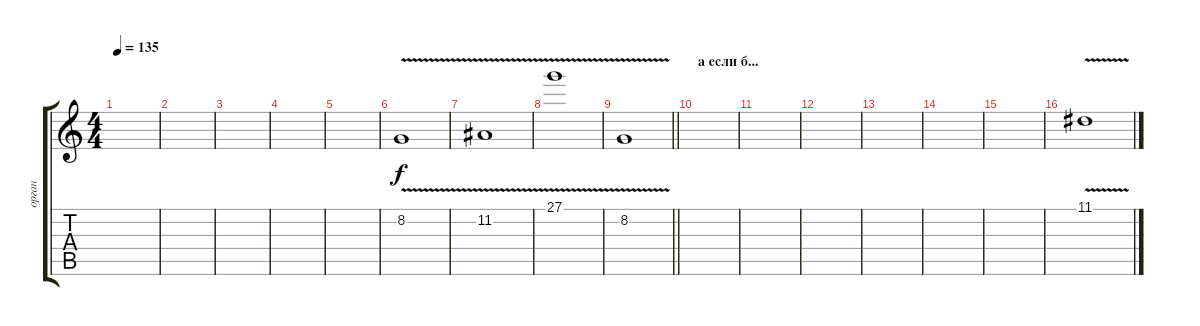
\track ("орган" "орган") {instrument synthstrings2}
\staff {score tabs}
\tuning (E4 B3 G3 D3 A2 E2) {hide}
\ts (4 4)
\tempo 135
\clef g2
\ks c
|
|
|
|
|
8.2{v}.1 |
11.2{v}.1 |
27.1{v}.1 |
\barLineRight lightlight
8.2{v}.1 |
\section ("" "а если б...")
|
|
|
|
|
|
11.1{v}.1
